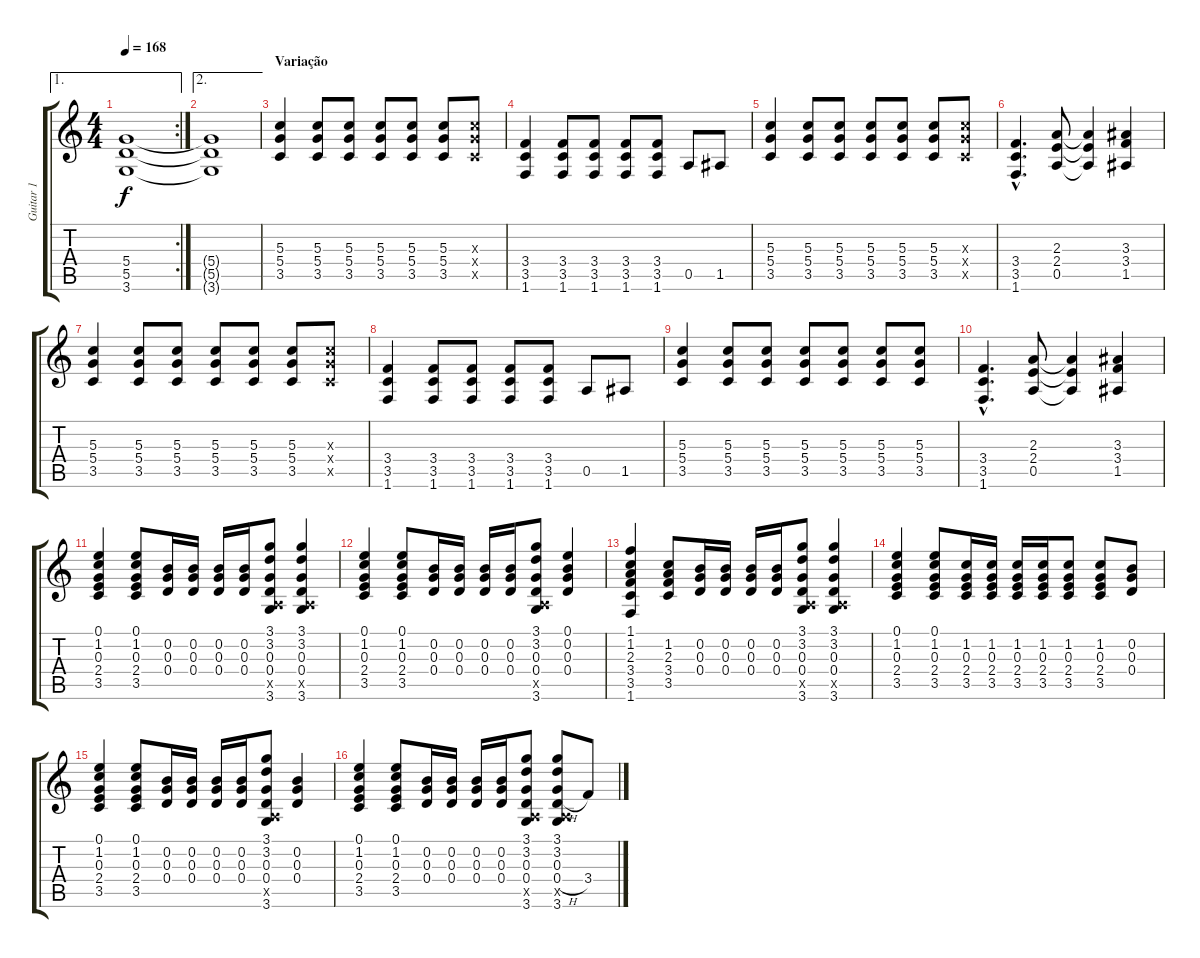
\track ("Guitar 1" "Guitar 1") {instrument overdrivenguitar}
\staff {score tabs}
\tuning (E4 B3 G3 D3 A2 E2) {hide}
\ae 1
\rc 2
\ts (4 4)
\tempo 168
\clef g2
\ks c
(5.4{t} 5.5{t} 3.6{t}).1{dy f} |
\ae 2
(5.4{t} 5.5{t} 3.6{t}).1 |
\section ("" "Variação")
(5.3 5.4 3.5).4{volume 13} (5.3 5.4 3.5).8 (5.3 5.4 3.5).8 (5.3 5.4 3.5).8 (5.3 5.4 3.5).8 (5.3 5.4 3.5).8 (5.3{x} 5.4{x} 3.5{x}).8 |
(3.4 3.5 1.6).4 (3.4 3.5 1.6).8 (3.4 3.5 1.6).8 (3.4 3.5 1.6).8 (3.4 3.5 1.6).8 0.5.8 1.5.8 |
(5.3 5.4 3.5).4 (5.3 5.4 3.5).8 (5.3 5.4 3.5).8 (5.3 5.4 3.5).8 (5.3 5.4 3.5).8 (5.3 5.4 3.5).8 (5.3{x} 5.4{x} 3.5{x}).8 |
(3.4{hac} 3.5{hac} 1.6{hac}).4{d} (2.3 2.4 0.5).8 (2.3{t} 2.4{t} 0.5{t}).4 (3.3 3.4 1.5).4 |
(5.3 5.4 3.5).4{volume 13} (5.3 5.4 3.5).8 (5.3 5.4 3.5).8 (5.3 5.4 3.5).8 (5.3 5.4 3.5).8 (5.3 5.4 3.5).8 (5.3{x} 5.4{x} 3.5{x}).8 |
(3.4 3.5 1.6).4 (3.4 3.5 1.6).8 (3.4 3.5 1.6).8 (3.4 3.5 1.6).8 (3.4 3.5 1.6).8 0.5.8 1.5.8 |
(5.3 5.4 3.5).4 (5.3 5.4 3.5).8 (5.3 5.4 3.5).8 (5.3 5.4 3.5).8 (5.3 5.4 3.5).8 (5.3 5.4 3.5).8 (5.3 5.4 3.5).8 |
(3.4{hac} 3.5{hac} 1.6{hac}).4{d} (2.3 2.4 0.5).8 (2.3{t} 2.4{t} 0.5{t}).4 (3.3 3.4 1.5).4 |
(0.1 1.2 0.3 2.4 3.5).4{volume 16} (0.1 1.2 0.3 2.4 3.5).8 (0.2 0.3 0.4).16 (0.2 0.3 0.4).16 (0.2 0.3 0.4).16 (0.2 0.3 0.4).16 (3.1 3.2 0.3 0.4 0.5{x} 3.6).8 (3.1 3.2 0.3 0.4 0.5{x} 3.6).4 |
(0.1 1.2 0.3 2.4 3.5).4 (0.1 1.2 0.3 2.4 3.5).8 (0.2 0.3 0.4).16 (0.2 0.3 0.4).16 (0.2 0.3 0.4).16 (0.2 0.3 0.4).16 (3.1 3.2 0.3 0.4 0.5{x} 3.6).8 (0.1 0.2 0.3 0.4).4 |
(1.1 1.2 2.3 3.4 3.5 1.6).4 (1.2 2.3 3.4 3.5).8 (0.2 0.3 0.4).16 (0.2 0.3 0.4).16 (0.2 0.3 0.4).16 (0.2 0.3 0.4).16 (3.1 3.2 0.3 0.4 0.5{x} 3.6).8 (3.1 3.2 0.3 0.4 0.5{x} 3.6).4 |
(0.1 1.2 0.3 2.4 3.5).4 (0.1 1.2 0.3 2.4 3.5).8 (1.2 0.3 2.4 3.5).16 (1.2 0.3 2.4 3.5).16 (1.2 0.3 2.4 3.5).16 (1.2 0.3 2.4 3.5).16 (1.2 0.3 2.4 3.5).8 (1.2 0.3 2.4 3.5).8 (0.2 0.3 0.4).8 |
(0.1 1.2 0.3 2.4 3.5).4 (0.1 1.2 0.3 2.4 3.5).8 (0.2 0.3 0.4).16 (0.2 0.3 0.4).16 (0.2 0.3 0.4).16 (0.2 0.3 0.4).16 (3.1 3.2 0.3 0.4 0.5{x} 3.6).8 (0.2 0.3 0.4).4 |
(0.1 1.2 0.3 2.4 3.5).4 (0.1 1.2 0.3 2.4 3.5).8 (0.2 0.3 0.4).16 (0.2 0.3 0.4).16 (0.2 0.3 0.4).16 (0.2 0.3 0.4).16 (3.1 3.2 0.3 0.4 0.5{x} 3.6).8 (3.1 3.2 0.3 0.4{h} 0.5{x} 3.6).8 3.4.8
